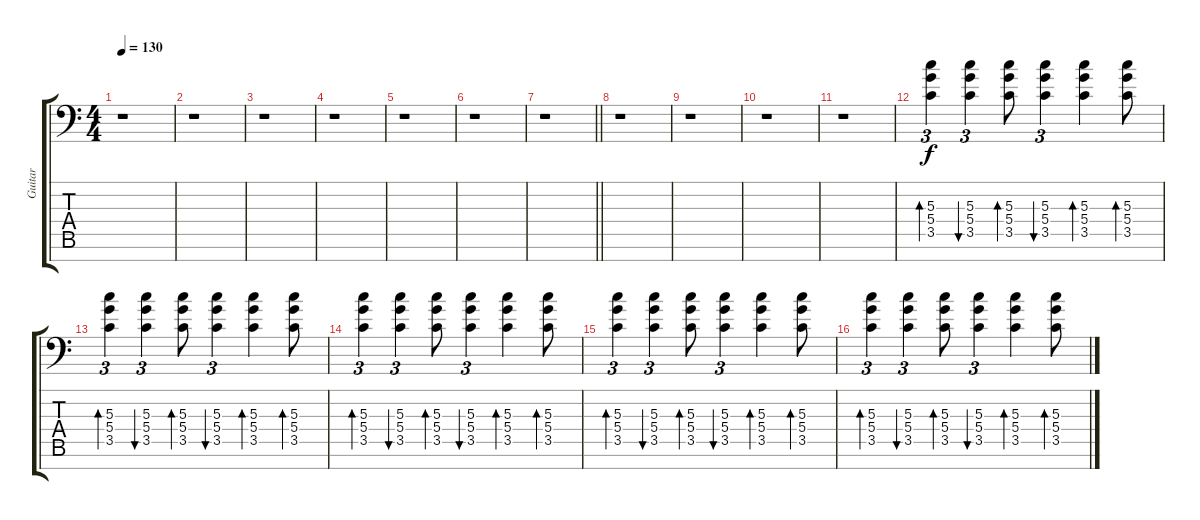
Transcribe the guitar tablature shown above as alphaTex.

\track ("Guitar" "Guitar") {instrument electricguitarjazz}
\staff {score tabs}
\tuning (E4 B3 G3 D3 A2 E2 G1) {hide}
\ts (4 4)
\tempo 130
\clef f4
\ks c
r.1{dy f} |
r.1 |
r.1 |
r.1 |
r.1 |
r.1 |
\barLineRight lightlight
r.1 |
\section ("" "")
r.1 |
r.1 |
r.1 |
r.1 |
(5.3 5.4 3.5).4{tu (3 2) bd 120} (5.3 5.4 3.5).4{tu (3 2) bu 120} (5.3 5.4 3.5).8{bd 120} (5.3 5.4 3.5).4{tu (3 2) bu 120} (5.3 5.4 3.5).4{bd 120} (5.3 5.4 3.5).8{bd 120} |
(5.3 5.4 3.5).4{tu (3 2) bd 120} (5.3 5.4 3.5).4{tu (3 2) bu 120} (5.3 5.4 3.5).8{bd 120} (5.3 5.4 3.5).4{tu (3 2) bu 120} (5.3 5.4 3.5).4{bd 120} (5.3 5.4 3.5).8{bd 120} |
(5.3 5.4 3.5).4{tu (3 2) bd 120} (5.3 5.4 3.5).4{tu (3 2) bu 120} (5.3 5.4 3.5).8{bd 120} (5.3 5.4 3.5).4{tu (3 2) bu 120} (5.3 5.4 3.5).4{bd 120} (5.3 5.4 3.5).8{bd 120} |
(5.3 5.4 3.5).4{tu (3 2) bd 120} (5.3 5.4 3.5).4{tu (3 2) bu 120} (5.3 5.4 3.5).8{bd 120} (5.3 5.4 3.5).4{tu (3 2) bu 120} (5.3 5.4 3.5).4{bd 120} (5.3 5.4 3.5).8{bd 120} |
(5.3 5.4 3.5).4{tu (3 2) bd 120} (5.3 5.4 3.5).4{tu (3 2) bu 120} (5.3 5.4 3.5).8{bd 120} (5.3 5.4 3.5).4{tu (3 2) bu 120} (5.3 5.4 3.5).4{bd 120} (5.3 5.4 3.5).8{bd 120}
